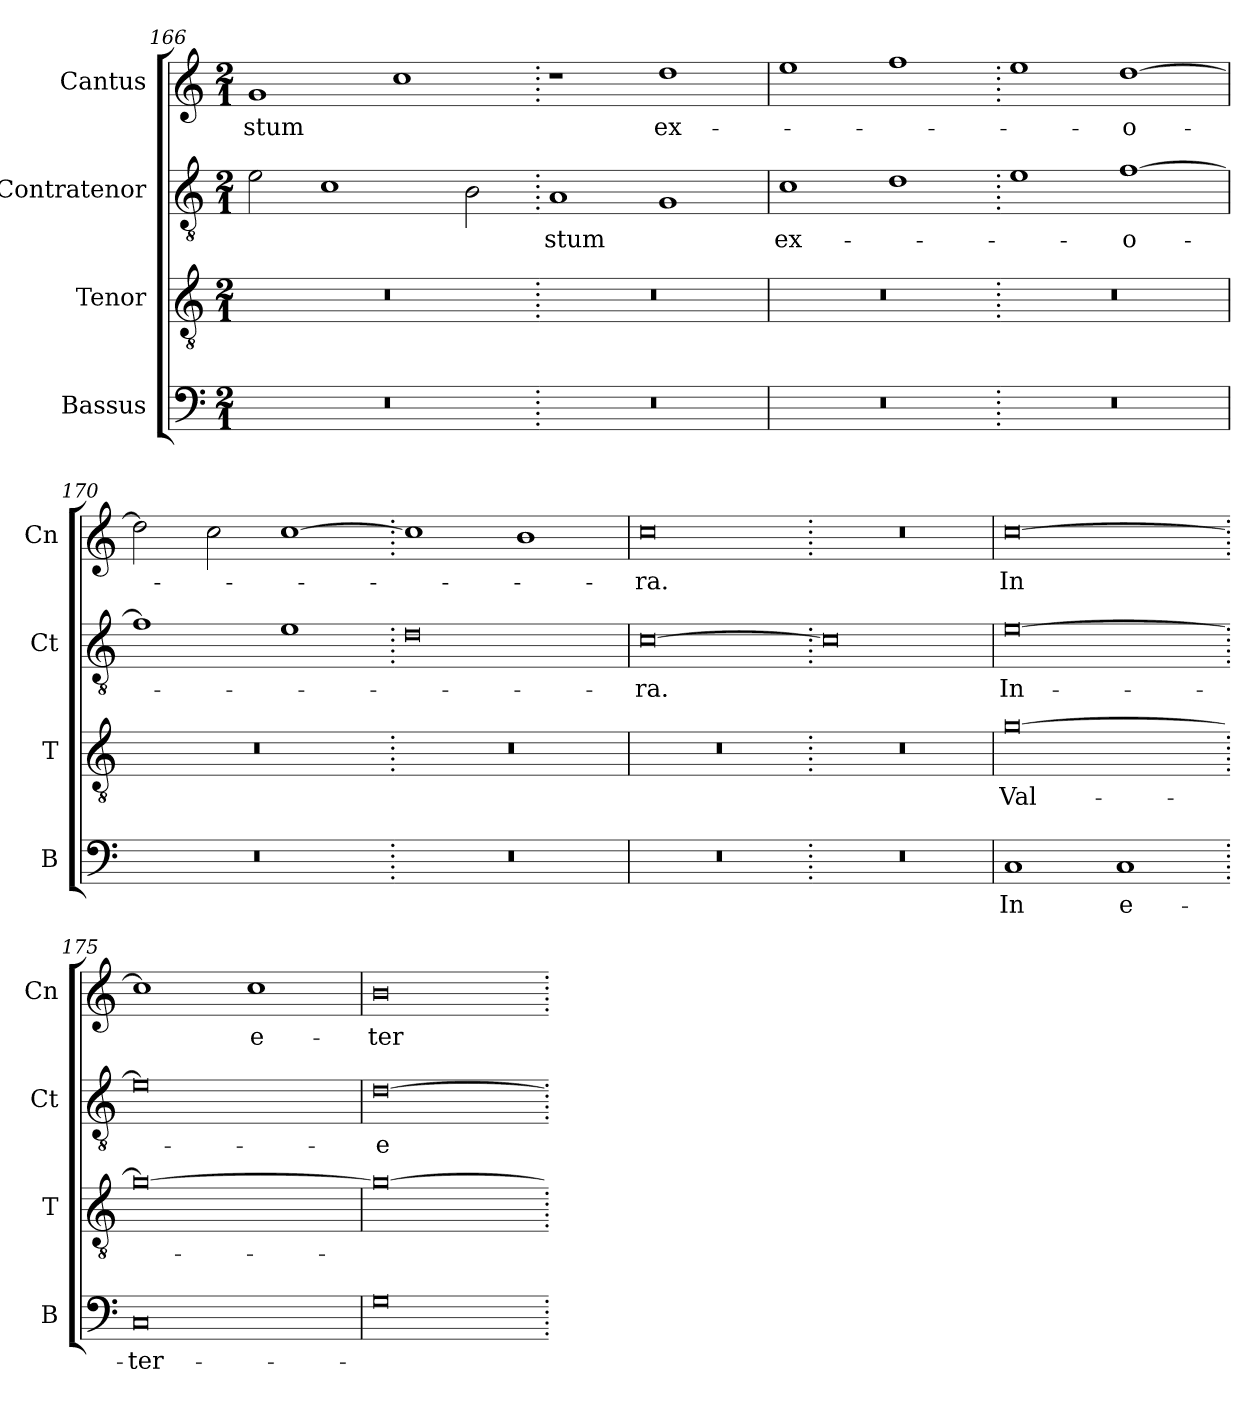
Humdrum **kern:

**kern	**text	**kern	**text	**kern	**text	**kern	**text
*part4	*part4	*part3	*part3	*part2	*part2	*part1	*part1
*staff4	*staff4	*staff3	*staff3	*staff2	*staff2	*staff1	*staff1
*I"Bassus	*	*I"Tenor	*	*I"Contratenor	*	*I"Cantus	*
*I'B	*	*I'T	*	*I'Ct	*	*I'Cn	*
*clefF4	*	*clefGv2	*	*clefGv2	*	*clefG2	*
*k[]	*	*k[]	*	*k[]	*	*k[]	*
*M2/1	*	*M2/1	*	*M2/1	*	*M2/1	*
=166	=166	=166	=166	=166	=166	=166	=166
0r	.	0r	.	2e\	.	1g	-stum
.	.	.	.	1c	.	.	.
.	.	.	.	.	.	1cc	.
.	.	.	.	2B\	.	.	.
=167.	=167.	=167.	=167.	=167.	=167.	=167.	=167.
0r	.	0r	.	1A	-stum	1r	.
.	.	.	.	1G	.	1dd	ex-
=168	=168	=168	=168	=168	=168	=168	=168
0r	.	0r	.	1c	ex-	1ee	.
.	.	.	.	1d	.	1ff	.
=169.	=169.	=169.	=169.	=169.	=169.	=169.	=169.
0r	.	0r	.	1e	.	1ee	.
.	.	.	.	[1f	-o-	[1dd	-o-
=170	=170	=170	=170	=170	=170	=170	=170
0r	.	0r	.	1f]	.	2dd\]	.
.	.	.	.	.	.	2cc\	.
.	.	.	.	1e	.	[1cc	.
=171.	=171.	=171.	=171.	=171.	=171.	=171.	=171.
0r	.	0r	.	0d	.	1cc]	.
.	.	.	.	.	.	1b	.
=172	=172	=172	=172	=172	=172	=172	=172
0r	.	0r	.	[0c	-ra.	0cc	-ra.
=173.	=173.	=173.	=173.	=173.	=173.	=173.	=173.
0r	.	0r	.	0c]	.	0r	.
=174	=174	=174	=174	=174	=174	=174	=174
1C	In	[0g	Val-	[0e	In-	[0cc	In
1C	e-	.	.	.	.	.	.
=175.	=175.	=175.	=175.	=175.	=175.	=175.	=175.
0C	-ter-	0g_	.	0e]	.	1cc]	.
.	.	.	.	.	.	1cc	e-
=176	=176	=176	=176	=176	=176	=176	=176
0G	.	0g_	.	[0d	-e-	0b	-ter-
=.	=.	=.	=.	=.	=.	=.	=.
*-	*-	*-	*-	*-	*-	*-	*-
